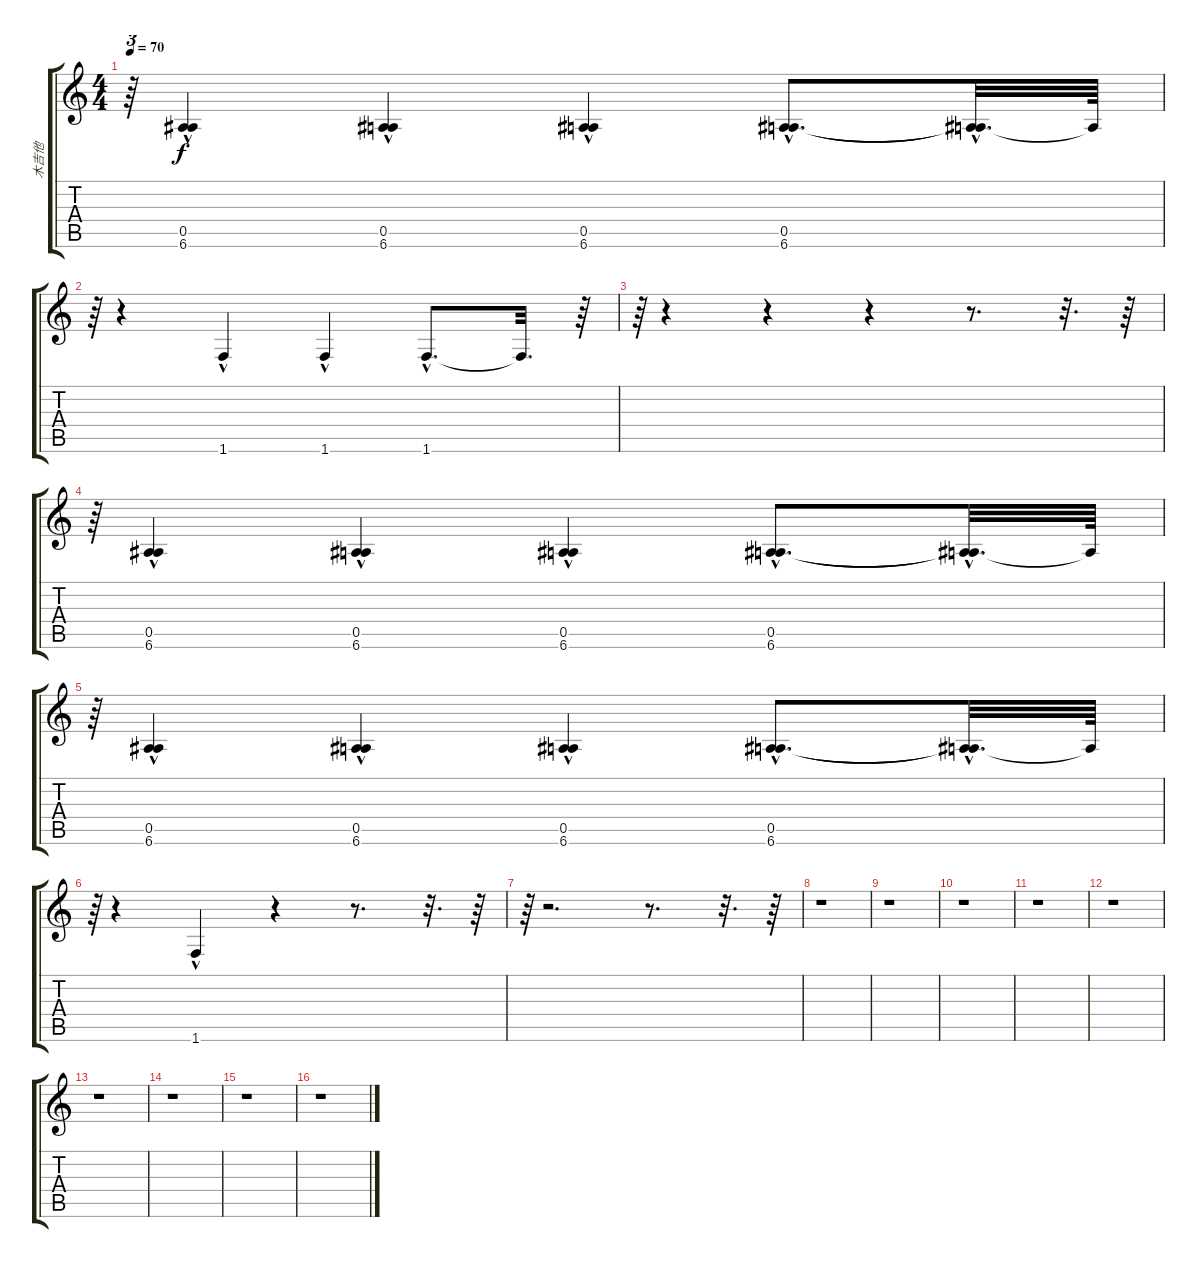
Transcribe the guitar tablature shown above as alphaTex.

\track ("木吉他" "木吉他") {instrument acousticguitarsteel}
\staff {score tabs}
\tuning (E4 B3 G3 D3 A2 E2) {hide}
\ts (4 4)
\tempo 70
\clef g2
\ks c
r.64{tu (3 2) dy f} (0.5{hac} 6.6).4 (0.5{hac} 6.6).4 (0.5{hac} 6.6).4 (0.5{hac} 6.6{hac}).8{d} (0.5{t} 6.6{hac t}).32{d} 6.6{t}.64 |
r.64{tu (3 2)} r.4 1.6{hac}.4 1.6{hac}.4 1.6{hac}.8{d} 1.6{t}.32{d} r.64 |
r.64{tu (3 2)} r.4 r.4 r.4 r.8{d} r.32{d} r.64 |
r.64{tu (3 2)} (0.5{hac} 6.6).4 (0.5{hac} 6.6).4 (0.5{hac} 6.6).4 (0.5{hac} 6.6{hac}).8{d} (0.5{t} 6.6{hac t}).32{d} 6.6{t}.64 |
r.64{tu (3 2)} (0.5{hac} 6.6).4 (0.5{hac} 6.6).4 (0.5{hac} 6.6).4 (0.5{hac} 6.6{hac}).8{d} (0.5{t} 6.6{hac t}).32{d} 6.6{t}.64 |
r.64{tu (3 2)} r.4 1.6{hac}.4 r.4 r.8{d} r.32{d} r.64 |
r.64{tu (3 2)} r.2{d} r.8{d} r.32{d} r.64 |
r.1 |
r.1 |
r.1 |
r.1 |
r.1 |
r.1 |
r.1 |
r.1 |
r.1
